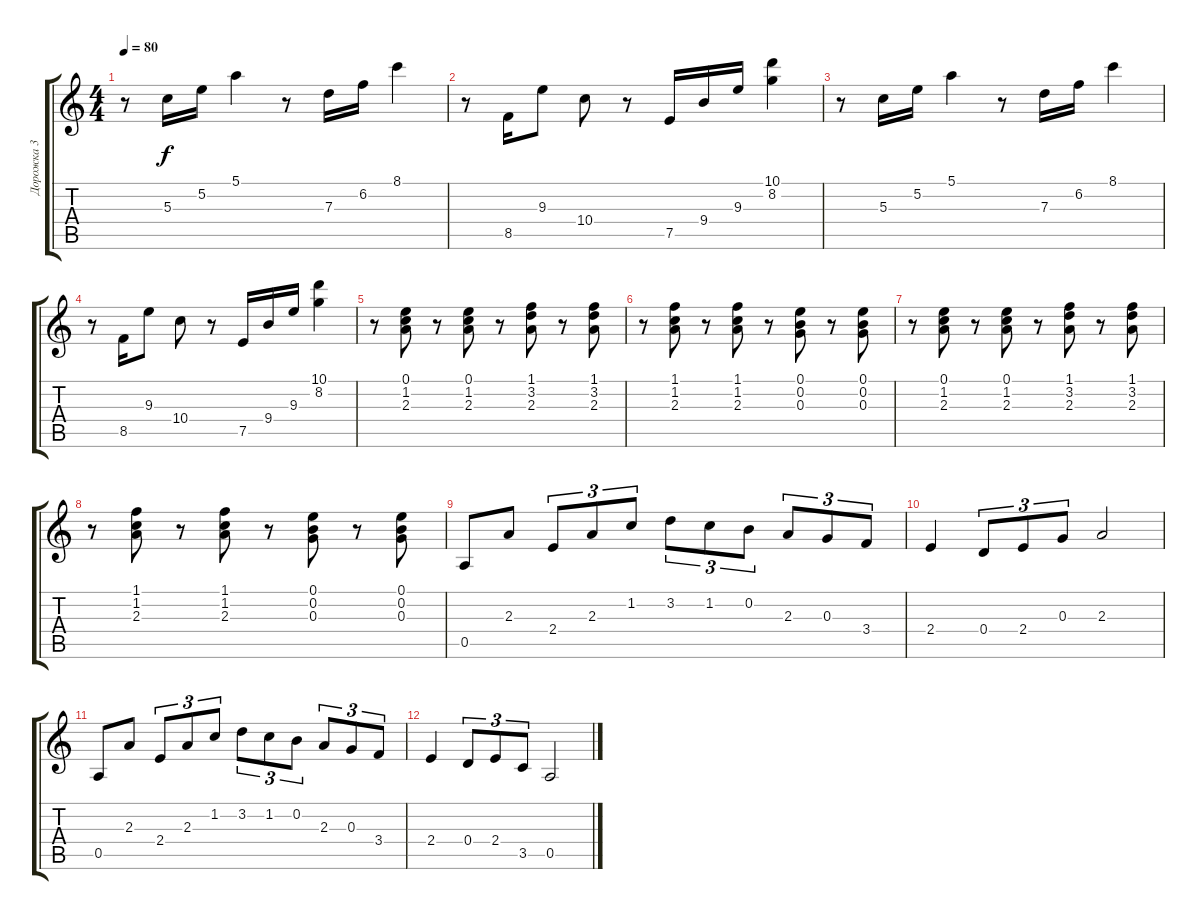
\track ("Дорожка 3" "Дорожка 3") {instrument acousticguitarnylon}
\staff {score tabs}
\tuning (E4 B3 G3 D3 A2 E2) {hide}
\ts (4 4)
\tempo 80
\clef g2
\ks c
r.8{dy f} 5.3.16 5.2.16 5.1.4 r.8 7.3.16 6.2.16 8.1.4 |
r.8 8.5.16 9.3.8 10.4.8 r.8 7.5.16 9.4.16 9.3.16 (10.1 8.2).4 |
r.8 5.3.16 5.2.16 5.1.4 r.8 7.3.16 6.2.16 8.1.4 |
r.8 8.5.16 9.3.8 10.4.8 r.8 7.5.16 9.4.16 9.3.16 (10.1 8.2).4 |
r.8 (0.1 1.2 2.3).8 r.8 (0.1 1.2 2.3).8 r.8 (1.1 3.2 2.3).8 r.8 (1.1 3.2 2.3).8 |
r.8 (1.1 1.2 2.3).8 r.8 (1.1 1.2 2.3).8 r.8 (0.1 0.2 0.3).8 r.8 (0.1 0.2 0.3).8 |
r.8 (0.1 1.2 2.3).8 r.8 (0.1 1.2 2.3).8 r.8 (1.1 3.2 2.3).8 r.8 (1.1 3.2 2.3).8 |
r.8 (1.1 1.2 2.3).8 r.8 (1.1 1.2 2.3).8 r.8 (0.1 0.2 0.3).8 r.8 (0.1 0.2 0.3).8 |
0.5.8 2.3.8 2.4.8{tu (3 2)} 2.3.8{tu (3 2)} 1.2.8{tu (3 2)} 3.2.8{tu (3 2)} 1.2.8{tu (3 2)} 0.2.8{tu (3 2)} 2.3.8{tu (3 2)} 0.3.8{tu (3 2)} 3.4.8{tu (3 2)} |
2.4.4 0.4.8{tu (3 2)} 2.4.8{tu (3 2)} 0.3.8{tu (3 2)} 2.3.2 |
0.5.8 2.3.8 2.4.8{tu (3 2)} 2.3.8{tu (3 2)} 1.2.8{tu (3 2)} 3.2.8{tu (3 2)} 1.2.8{tu (3 2)} 0.2.8{tu (3 2)} 2.3.8{tu (3 2)} 0.3.8{tu (3 2)} 3.4.8{tu (3 2)} |
2.4.4 0.4.8{tu (3 2)} 2.4.8{tu (3 2)} 3.5.8{tu (3 2)} 0.5.2
